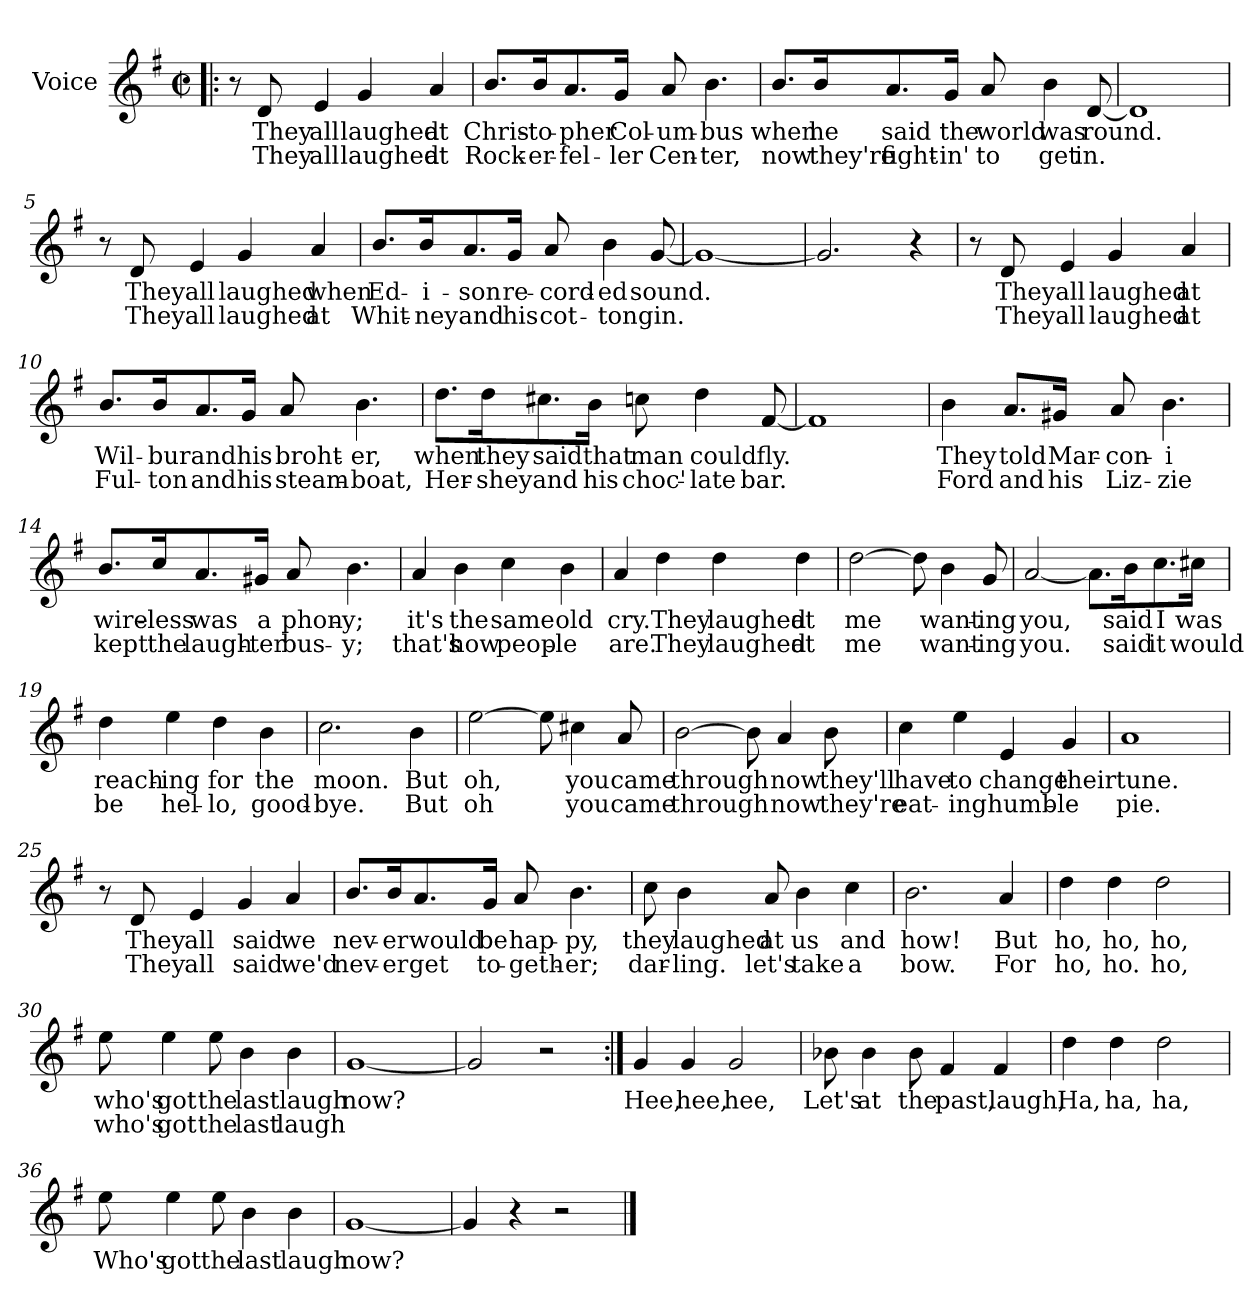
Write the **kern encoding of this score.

**kern	**text	**text
*part1	*part1	*part1
*staff1	*staff1	*staff1
*I"Voice	*	*
*clefG2	*	*
*k[f#]	*	*
*G:	*	*
*M2/2	*	*
*met(c|)	*	*
=1!|:	=1!|:	=1!|:
8r	.	.
8d/	They	They
4e/	all	all
4g/	laughed	laughed
4a/	at	at
=2	=2	=2
8.b/L	Chris-	Rock-
16b/	-to-	er-
8.a/	-pher	-fel-
16g/J	Col-	-ler
8a/	-um-	Cen-
4.b\	-bus	-ter,
=3	=3	=3
8.b/L	when	now
16b/	he	they're
8.a/	said	fight-
16g/J	the	-in'
8a/	world	to
4b\	was	get
[8d/	round.	in.
!!LO:LB:g=z
=4	=4	=4
1d]	.	.
=5	=5	=5
8r	.	.
8d/	They	They
4e/	all	all
4g/	laughed	laughed
4a/	when	at
=6	=6	=6
8.b/L	Ed-	Whit-
16b/	-i-	-ney
8.a/	-son	and
16g/J	re-	his
8a/	-cord-	cot-
4b\	-ed	-ton
[8g/	sound.	gin.
!!LO:LB:g=z
=7	=7	=7
1g_	.	.
=8	=8	=8
2.g/]	.	.
4r	.	.
=9	=9	=9
8r	.	.
8d/	They	They
4e/	all	all
4g/	laughed	laughed
4a/	at	at
=10	=10	=10
8.b/L	Wil-	Ful-
16b/	-bur	-ton
8.a/	and	and
16g/J	his	his
8a/	broht-	steam-
4.b\	-er,	-boat,
!!LO:LB:g=z
=11	=11	=11
8.dd\L	when	Her-
16dd\	they	shey
8.cc#X\	said	and
16b\J	that	his
8ccn\	man	choc'-
4dd\	could	-late
[8f#/	fly.	bar.
=12	=12	=12
1f#]	.	.
=13	=13	=13
4b\	They	Ford
8.a/L	told	and
16g#X/J	Mar-	his
8a/	-con-	Liz-
4.b\	-i	-zie
!!LO:LB:g=z
=14	=14	=14
8.b/L	wire-	kept
16cc/	-less	the
8.a/	was	laugh-
16g#X/J	a	-ter
8a/	phon-	bus-
4.b\	y;	y;
=15	=15	=15
4a/	it's	that's
4b\	the	how
4cc\	same	peop-
4b\	old	-le
=16	=16	=16
4a/	cry.	are.
4dd\	They	They
4dd\	laughed	laughed
4dd\	at	at
!!LO:LB:g=z
=17	=17	=17
[2dd\	me	me
8dd\]	.	.
4b\	want-	want-
8g/	-ing	-ing
=18	=18	=18
[2a/	you,	you.
8.a\L]	.	.
16b\	said	said
8.cc\	I	it
16cc#X\J	was	would
=19	=19	=19
4dd\	reach-	be
4ee\	-ing	hel-
4dd\	for	lo,
4b\	the	good-
!!LO:LB:g=z
=20	=20	=20
2.cc\	moon.	-bye.
4b\	But	But
=21	=21	=21
[2ee\	oh,	oh
8ee\]	.	.
4cc#X\	you	you
8a/	came	came
=22	=22	=22
[2b\	through	through
8b\]	.	.
4a/	now	now
8b\	they'll	they're
!!LO:LB:g=z
=23	=23	=23
4cc\	have	eat-
4ee\	to	ing
4e/	change	humb-
4g/	their	-le
=24	=24	=24
1a	tune.	pie.
=25	=25	=25
8r	.	.
8d/	They	They
4e/	all	all
4g/	said	said
4a/	we	we'd
!!LO:PB:g=z
=26	=26	=26
8.b/L	nev-	nev-
16b/	-er	-er
8.a/	would	get
16g/J	be	to-
8a/	hap-	-geth-
4.b\	py,	-er;
=27	=27	=27
8cc\	they	dar-
4b\	laughed	-ling.
8a/	at	let's
4b\	us	take
4cc\	and	a
=28	=28	=28
2.b\	how!	bow.
4a/	But	For
=29	=29	=29
4dd\	ho,	ho,
4dd\	ho,	ho.
2dd\	ho,	ho,
!!LO:LB:g=z
=30	=30	=30
8ee\	who's	who's
4ee\	got	got
8ee\	the	the
4b\	last	last
4b\	laugh	laugh
=31	=31	=31
[1g	now?	.
=32	=32	=32
2g/]	.	.
2r	.	.
=33:|!	=33:|!	=33:|!
4g/	Hee,	.
4g/	hee,	.
2g/	hee,	.
!!LO:LB:g=z
=34	=34	=34
8b-X\	Let's	.
4b-\	at	.
8b-\	the	.
4f#/	past,	.
4f#/	laugh,	.
=35	=35	=35
4dd\	Ha,	.
4dd\	ha,	.
2dd\	ha,	.
=36	=36	=36
8ee\	Who's	.
4ee\	got	.
8ee\	the	.
4b\	last	.
4b\	laugh	.
=37	=37	=37
[1g	now?	.
=38	=38	=38
4g/]	.	.
4r	.	.
2r	.	.
==	==	==
*-	*-	*-
